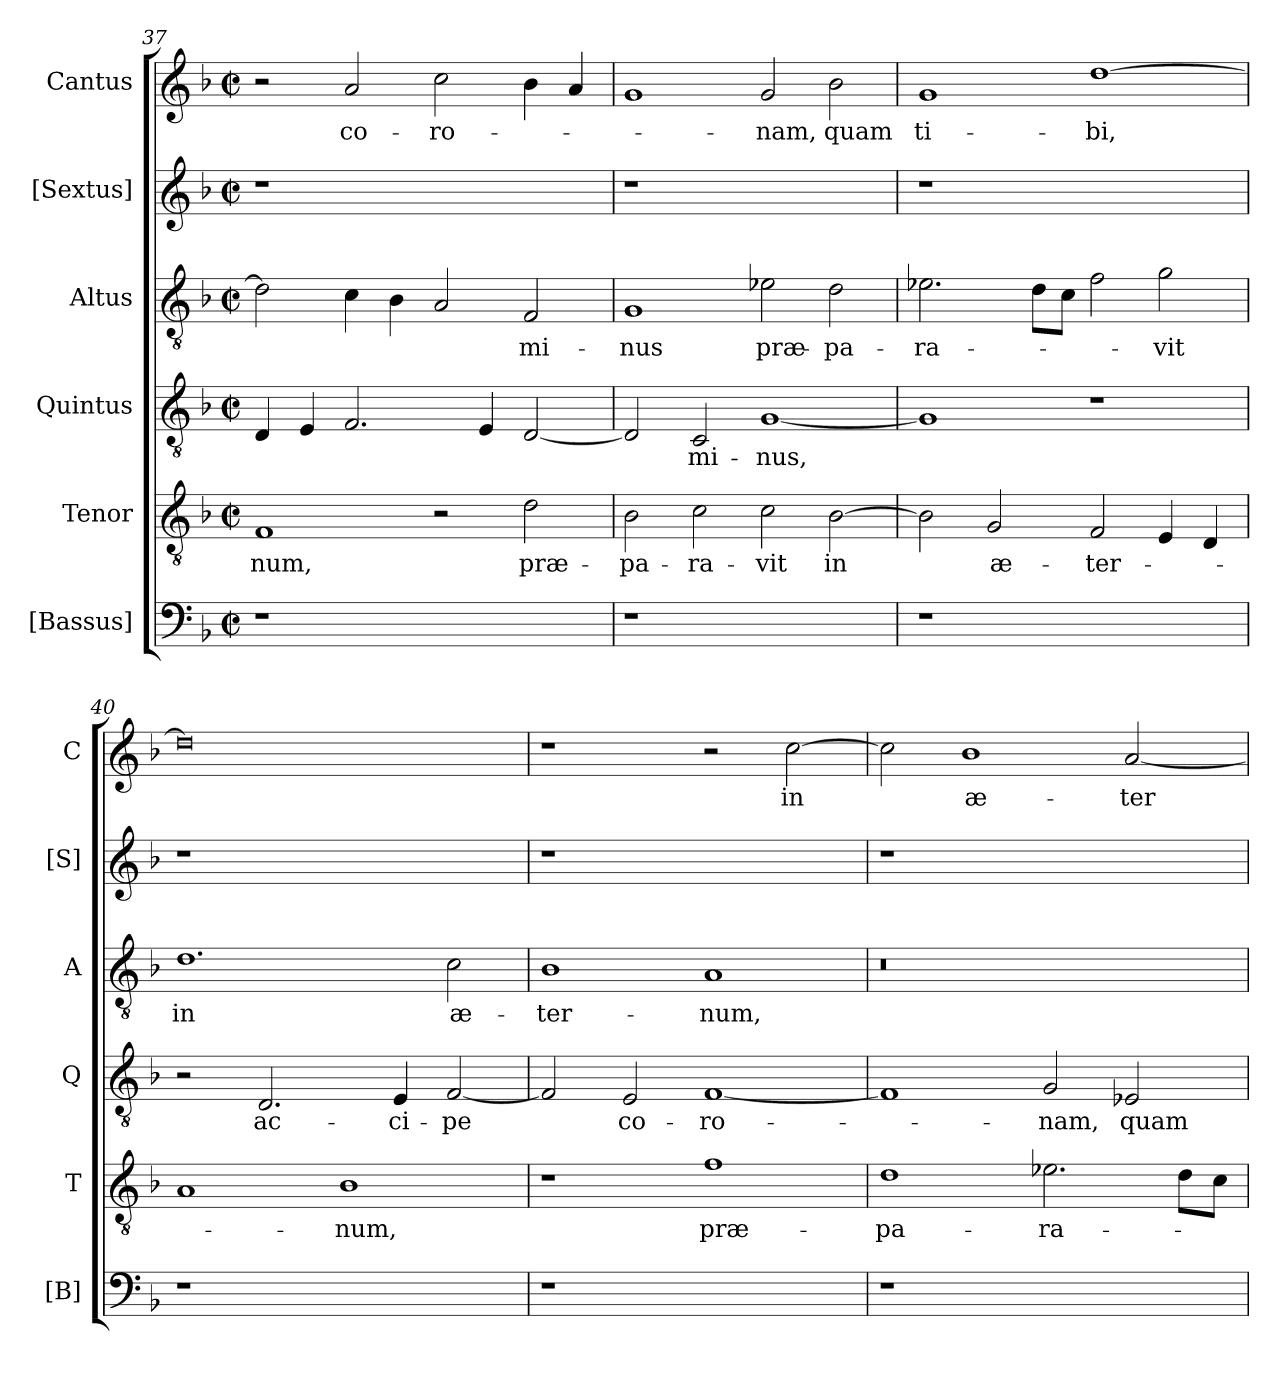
**kern	**kern	**text	**kern	**text	**kern	**text	**kern	**kern	**text
*part6	*part5	*part5	*part4	*part4	*part3	*part3	*part2	*part1	*part1
*staff6	*staff5	*staff5	*staff4	*staff4	*staff3	*staff3	*staff2	*staff1	*staff1
*I"[Bassus]	*I"Tenor	*	*I"Quintus	*	*I"Altus	*	*I"[Sextus]	*I"Cantus	*
*I'[B]	*I'T	*	*I'Q	*	*I'A	*	*I'[S]	*I'C	*
*clefF4	*clefGv2	*	*clefGv2	*	*clefGv2	*	*clefG2	*clefG2	*
*k[b-]	*k[b-]	*	*k[b-]	*	*k[b-]	*	*k[b-]	*k[b-]	*
*F:	*F:	*	*F:	*	*F:	*	*F:	*F:	*
*M2/2	*M2/2	*	*M2/2	*	*M2/2	*	*M2/2	*M2/2	*
*met(c|)	*met(c|)	*	*met(c|)	*	*met(c|)	*	*met(c|)	*met(c|)	*
=37	=37	=37	=37	=37	=37	=37	=37	=37	=37
1r	1F/	-num,	4D/	.	2d\]	.	1r	2r	.
.	.	.	4E/	.	.	.	.	.	.
.	.	.	2.F/	.	4c\	.	.	2a/	co-
.	.	.	.	.	4B-\	.	.	.	.
1ryy	2r	.	.	.	2A/	.	1ryy	2cc\	-ro-
.	.	.	4E/	.	.	.	.	.	.
.	2d\	præ-	[2D/	.	2F/	-mi-	.	4b-\	.
.	.	.	.	.	.	.	.	4a/	.
=38	=38	=38	=38	=38	=38	=38	=38	=38	=38
1r	2B-\	-pa-	2D/]	.	1G/	-nus	1r	1g/	.
.	2c\	-ra-	2C/	-mi-	.	.	.	.	.
1ryy	2c\	-vit	[1G/	-nus,	2e-X\	præ-	1ryy	2g/	-nam,
.	[2B-\	in	.	.	2d\	-pa-	.	2b-\	quam
=39	=39	=39	=39	=39	=39	=39	=39	=39	=39
1r	2B-\]	.	1G/]	.	2.e-X\	-ra-	1r	1g/	ti-
.	2G/	æ-	.	.	.	.	.	.	.
.	.	.	.	.	8d\L	.	.	.	.
.	.	.	.	.	8c\J	.	.	.	.
1ryy	2F/	-ter-	1r	.	2f\	.	1ryy	[1dd\	-bi,
.	4E/	.	.	.	2g\	-vit	.	.	.
.	4D/	.	.	.	.	.	.	.	.
=40	=40	=40	=40	=40	=40	=40	=40	=40	=40
1r	1A/	.	2r	.	1.d\	in	1r	0dd\]	.
.	.	.	2.D/	ac-	.	.	.	.	.
1ryy	1B-\	-num,	.	.	.	.	1ryy	.	.
.	.	.	4E/	-ci-	.	.	.	.	.
.	.	.	[2F/	-pe	2c\	æ-	.	.	.
=41	=41	=41	=41	=41	=41	=41	=41	=41	=41
1r	1r	.	2F/]	.	1B-\	-ter-	1r	1r	.
.	.	.	2E/	co-	.	.	.	.	.
1ryy	1f\	præ-	[1F/	-ro-	1A/	-num,	1ryy	2r	.
.	.	.	.	.	.	.	.	[2cc\	in
=42	=42	=42	=42	=42	=42	=42	=42	=42	=42
!	!	!	!	!	!LO:N:vis=0	!	!	!	!
1r	1d\	-pa-	1F/]	.	1r	.	1r	2cc\]	.
.	.	.	.	.	.	.	.	1b-\	æ-
1ryy	2.e-X\	-ra-	2G/	-nam,	1ryy	.	1ryy	.	.
.	.	.	2E-X/	quam	.	.	.	[2a/	-ter-
.	8d\L	.	.	.	.	.	.	.	.
.	8c\J	.	.	.	.	.	.	.	.
=	=	=	=	=	=	=	=	=	=
*-	*-	*-	*-	*-	*-	*-	*-	*-	*-
